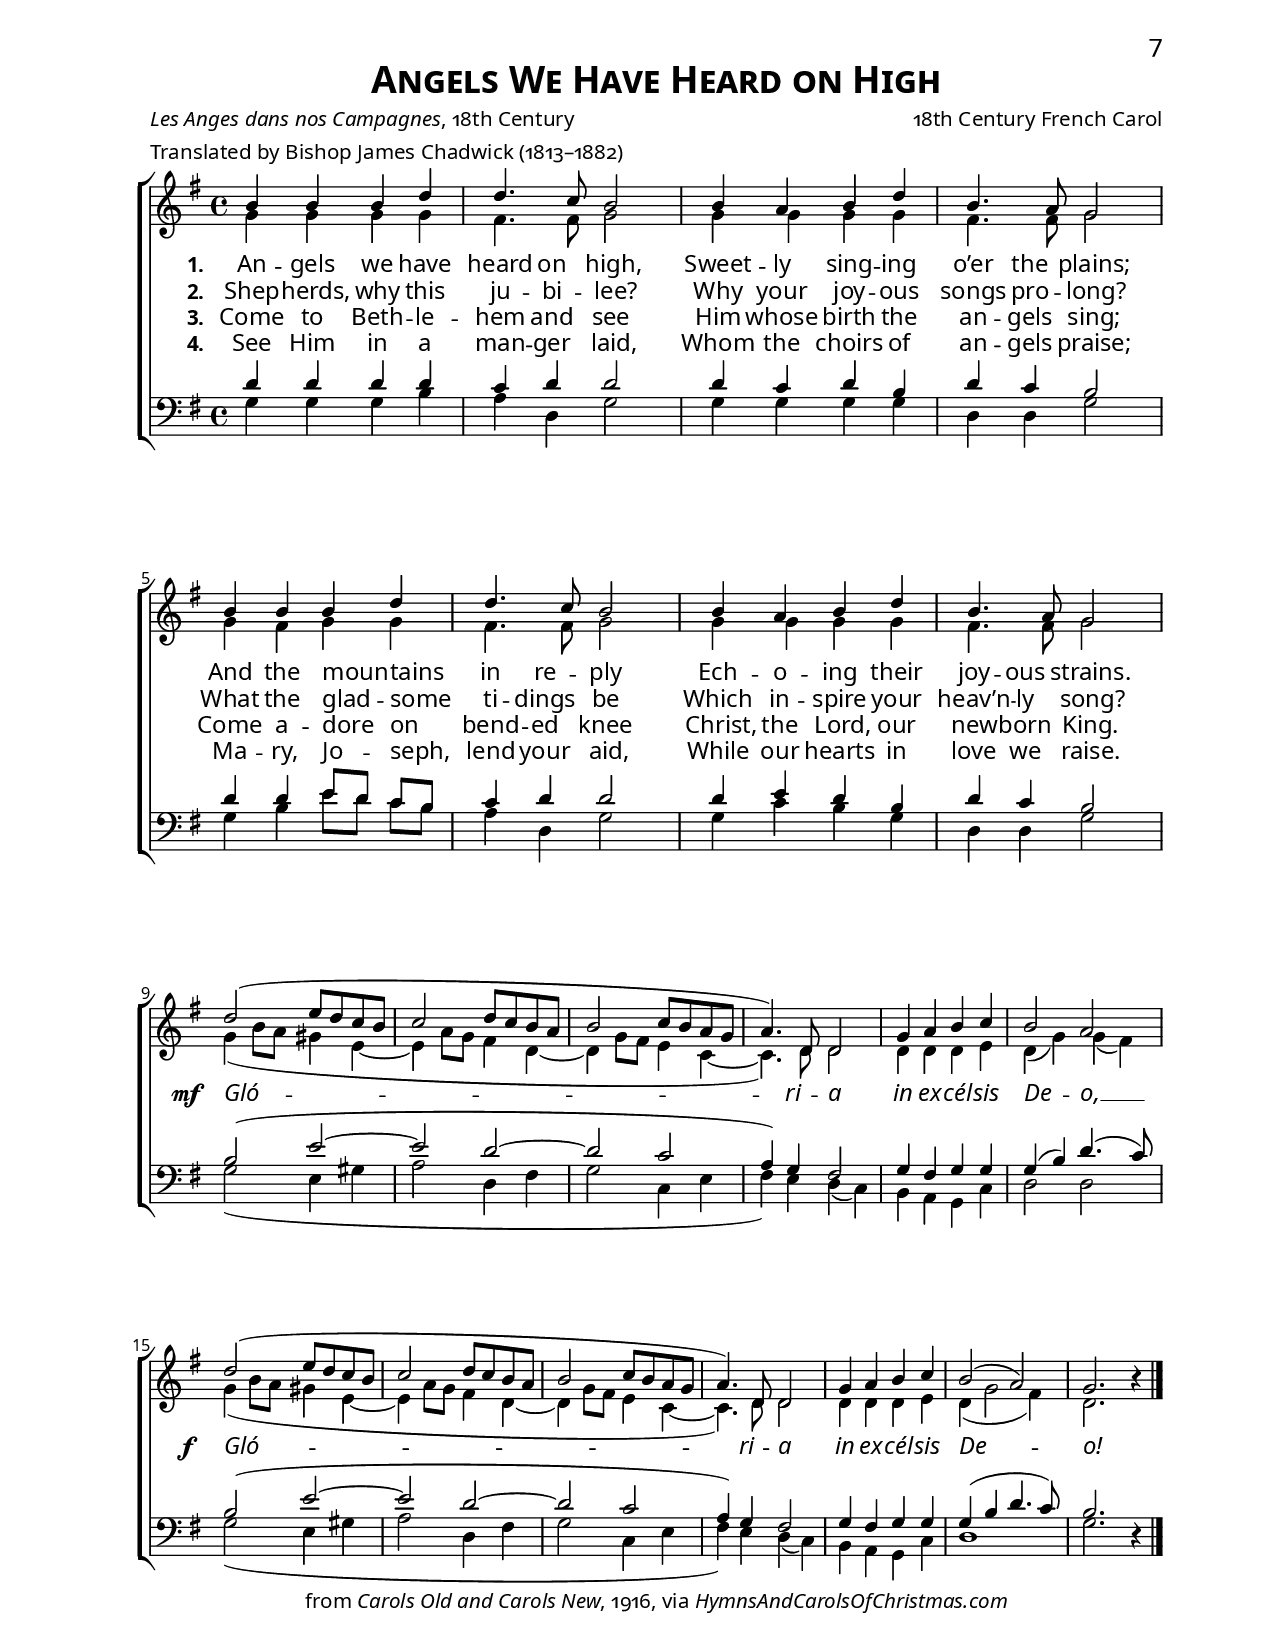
\version "2.14.2"
\include "util.ly"
\header {
  title = \markup{\override #'(font-name . "Garamond Premier Pro Semibold"){ \abs-fontsize #18 \smallCapsOldStyle"Angels We Have Heard on High"}}
  poet = \markup\concat{\italic"Les Anges dans nos Campagnes" \oldStyleNum", 18th Century"}
  meter = \markup\oldStyleNum"Translated by Bishop James Chadwick (1813–1882)"
  composer = \markup\oldStyleNum"18th Century French Carol"
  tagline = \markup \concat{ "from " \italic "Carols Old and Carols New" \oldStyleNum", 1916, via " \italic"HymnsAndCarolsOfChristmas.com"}
}
\paper {
  paper-height = 11\in
  paper-width = 8.5\in
  indent = 0\in
  %system-system-spacing = #'((basic-distance . 10) (padding . 0))
  %system-system-spacing =
  %  #'((basic-distance . 0)
  %     (minimum-distance . 0)
  %     (padding . -0.35)
  %     (stretchability . 100))
  ragged-last-bottom = ##f
  ragged-bottom = ##f
  two-sided = ##t
  inner-margin = 1\in
  outer-margin = 0.75\in
  top-margin = 0.26\in
  bottom-margin = 0.25\in
  first-page-number = #007
  print-first-page-number = ##t
  headerLine = ""
  oddHeaderMarkup = \markup\fill-line{
     \override #'(font-name . "Garamond Premier Pro")\abs-fontsize #12.5
     \combine 
        \fill-line{"" \on-the-fly #print-page-number-check-first
        \oldStylePageNum""
        }
        \fill-line{\headerLine}
  }
  evenHeaderMarkup = \markup {
     \override #'(font-name . "Garamond Premier Pro")\abs-fontsize #12.5
     \combine
        \on-the-fly #print-page-number-check-first
        \oldStylePageNum""
        \fill-line{\headerLine}
  }
}
#(set-global-staff-size 18) \paper{ #(define fonts (make-pango-font-tree "Garamond Premier Pro" "Garamond Premier Pro" "Garamond Premier Pro" (/ 18 20))) }
global = {
  \key g \major
  \time 4/4
  \autoBeamOff
  \override DynamicLineSpanner #'staff-padding = #0.0
  \override DynamicLineSpanner #'Y-extent = #'(1 . -0.5)
}

sopMusic = \relative c'' {
  b4 b b d |
  d4. c8 b2 |
  b4 a b d |
  b4. a8 g2 |

  b4 b b d |
  d4. c8 b2 |
  b4 a b d |
  b4. a8 g2 |
  
  \break
  d'2( e8[ d c b] |
  c2 d8[ c b a] |
  b2 c8[ b a g] |
  a4.) d,8 d2 |
  
  g4 a b c |
  b2 a | \break
  d2( e8[ d c b] |
  c2 d8[ c b a] |
  
  b2 c8[ b a g] |
  a4.) d,8 d2 |
  g4 a b c |
  b2( a) |
  g2. b4\rest \bar "|."
}
sopWords = \lyricmode {
  
}

altoMusic = \relative c'' {
  g4 g g g |
  fis4. fis8 g2 |
  g4 g g g |
  fis4. fis8 g2 |
  
  g4 fis g g |
  fis4. fis8 g2 |
  g4 g g g |
  fis4. fis8 g2 |

  g4( b8[ a] gis4 e~ |
  e a8[ g] fis4 d~ |
  d g8[ fis] e4 c~ |
  c4.) d8 d2 |
  
  d4 d d e |
  d( g) g( fis) |
  g4( b8[ a] gis4 e~ |
  e a8[ g] fis4 d~ |
  
  d g8[ fis] e4 c~ |
  c4.) d8 d2 |
  d4 d d e |
  d( g2 fis4) |
  d2. s4 \bar "|."
}
altoWords = {
  \dropLyricsV
  \lyricmode {
    \set stanza = #"1. "
    An -- gels we have heard on high,
    Sweet -- ly sing -- ing o’er the plains;
    And the moun -- tains in re -- ply
    Ech -- o -- ing their joy -- ous strains.
  }
  \raiseLyrics
  \set stanza = \markup\dynamic"mf  "
  \lyricmode {
    \markup\italic Gló -- \markup\italic ri -- \markup\italic a \markup\italic in \markup\italic ex -- \markup\italic cél -- \markup\italic sis \markup\italic De -- \markup\italic o, __
  }
  \set stanza = \markup\dynamic"f   "
  \lyricmode {
    \markup\italic Gló -- \markup\italic ri -- \markup\italic a \markup\italic in \markup\italic ex -- \markup\italic cél -- \markup\italic sis \markup\italic De -- \markup\italic o!
  }
}
altoWordsII = \lyricmode {
  \dropLyricsV
  \set stanza = #"2. "
  Shep -- herds, why this ju -- bi -- lee?
  Why your joy -- ous songs pro -- long?
  What the glad -- some ti -- dings be
  Which in -- spire your heav’n -- ly song?
}
altoWordsIII = \lyricmode {
  \dropLyricsV
  \set stanza = #"3. "
  Come to Beth -- le -- hem and see
  Him whose birth the an -- gels sing;
  Come a -- dore on bend -- ed knee
  Christ, the Lord, our new -- born King.
}
altoWordsIV = \lyricmode {
  \dropLyricsV
  \set stanza = #"4. "
  See Him in a man -- ger laid,
  Whom the choirs of an -- gels praise;
  Ma -- ry, Jo -- seph, lend your aid,
  While our hearts in love we raise.
}

tenorMusic = \relative c' {
  d4 d d d |
  c d d2 |
  d4 c d b |
  d c b2 |
  
  d4 d e8[ d] c[ b] 
  c4 d d2 |
  d4 e d b |
  d c b2 |
  
  b2( e~ |
  e d~ |
  d c |
  a4) g fis2 |
  
  g4 fis g g |
  g( b) d4.( c8) |
  b2( e~ |
  e d~ |
  
  d c |
  a4) g fis2 |
  g4 fis g g |
  g( b d4. c8) |
  b2. s4 \bar "|."
}
tenorWords = \lyricmode {

}

bassMusic = \relative c' {
  g4 g g b |
  a d, g2 |
  g4 g g g |
  d d g2 |
  
  g4 b e8[ d] c[ b] |
  a4 d, g2 |
  g4 c b g |
  d d g2 |
  
  g2( e4 gis |
  a2 d,4 fis |
  g2 c,4 e |
  fis) e d( c) |
  
  b a g c |
  d2 d |
  g2( e4 gis |
  a2 d,4 fis |
  
  g2 c,4 e |
  fis) e d( c) |
  b a g c |
  d1 |
  g2. d4\rest \bar "|."
}
bassWords = \lyricmode {

}

\score {
  <<
   \new ChoirStaff <<
%    \new Lyrics = sopranos \with { \override VerticalAxisGroup #'nonstaff-relatedstaff-spacing = #'((basic-distance . 1)) }
    \new Staff = women <<
      \new Voice = "sopranos" { \voiceOne << \global \sopMusic >> }
      \new Voice = "altos" { \voiceTwo << \global \altoMusic >> }
    >>
   \new Staff = men <<
      \clef bass
      \new Voice = "tenors" { \voiceOne << \global \tenorMusic >> }
      \new Voice = "basses" { \voiceTwo << \global \bassMusic >> }
    >>
    \new Lyrics \with { alignAboveContext = #"women" } \lyricsto "tenors" \sopWords
    \new Lyrics = "altosIV"  \with { alignBelowContext = #"women" } \lyricsto "tenors" \altoWordsIV
    \new Lyrics = "altosIII"  \with { alignBelowContext = #"women" } \lyricsto "tenors" \altoWordsIII
    \new Lyrics = "altosII"  \with { alignBelowContext = #"women" } \lyricsto "tenors" \altoWordsII
    \new Lyrics = "altos"  \with { alignBelowContext = #"women" } \lyricsto "tenors" \altoWords
    \new Lyrics \with { alignAboveContext = #"men" \override VerticalAxisGroup #'nonstaff-relatedstaff-spacing = #'((basic-distance . 1)) } \lyricsto "tenors" \tenorWords
    \new Lyrics \with { alignBelowContext = #"men" \override VerticalAxisGroup #'nonstaff-relatedstaff-spacing = #'((basic-distance . 1)) } \lyricsto "basses" \bassWords
  >>
%    \new PianoStaff << \new Staff { \new Voice { \pianoRH } } \new Staff { \clef "bass" \pianoLH } >>
  >>
  \layout {
  \context {
    \Lyrics
    \override LyricText #'font-size = #1.3
  }
    \context {
      \Score
      \override SpacingSpanner #'base-shortest-duration = #(ly:make-moment 1 2)
      \override SpacingSpanner #'common-shortest-duration = #(ly:make-moment 1 2)
    }
    \context {
      % Remove all empty staves
      % \Staff \RemoveEmptyStaves \override VerticalAxisGroup #'remove-first = ##t
    }
    \context {
      \Lyrics
      \override LyricText #'X-offset = #center-on-word
    }
  }
}

